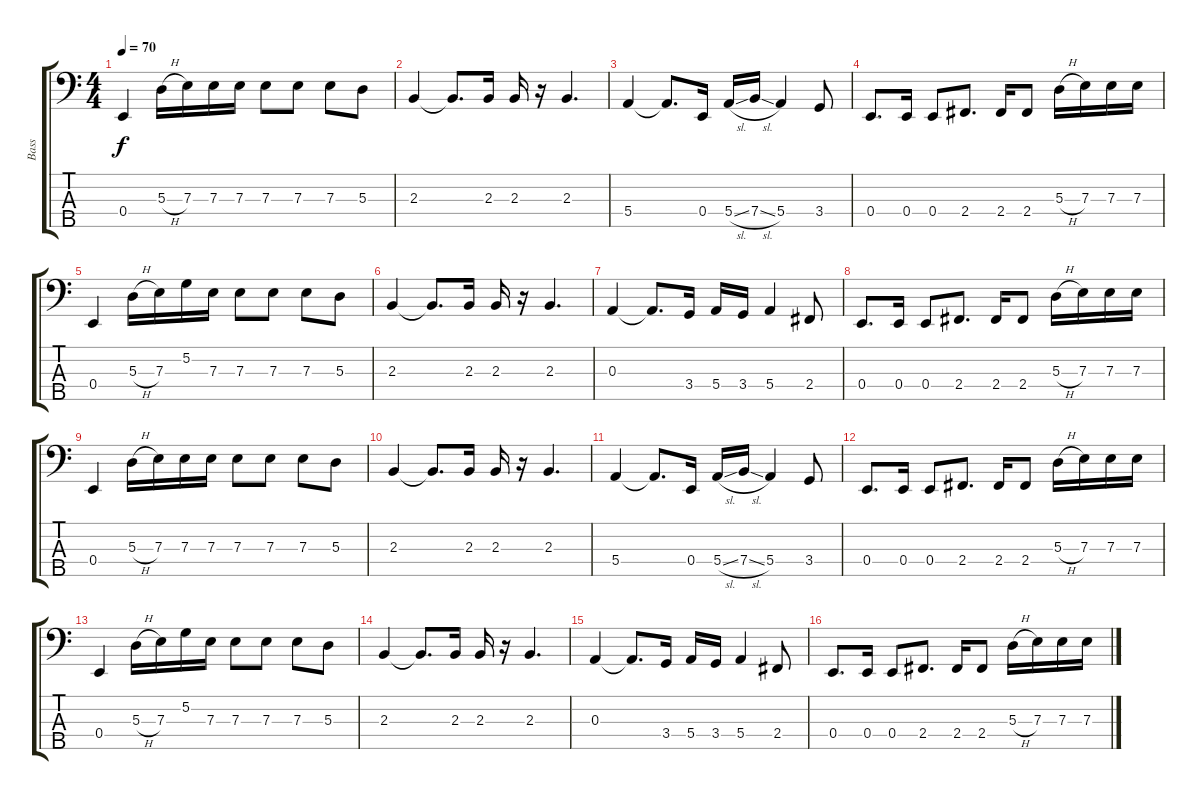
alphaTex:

\track ("Bass" "Bass") {instrument electricbassfinger}
\staff {score tabs}
\tuning (G2 D2 A1 E1 B0) {hide}
\ts (4 4)
\tempo 70
\clef f4
\ks c
0.4.4{dy f} 5.3{h}.16 7.3.16 7.3.16 7.3.16 7.3.8 7.3.8 7.3.8 5.3.8 |
2.3.4 2.3{t}.8{d} 2.3.16 2.3.16 r.16 2.3.4{d} |
5.4.4 5.4{t}.8{d} 0.4.16 5.4{sl}.16 7.4{sl}.16 5.4.4 3.4.8 |
0.4.8{d} 0.4.16 0.4.8 2.4.8{d} 2.4.16 2.4.8 5.3{h}.16 7.3.16 7.3.16 7.3.16 |
0.4.4 5.3{h}.16 7.3.16 5.2.16 7.3.16 7.3.8 7.3.8 7.3.8 5.3.8 |
2.3.4 2.3{t}.8{d} 2.3.16 2.3.16 r.16 2.3.4{d} |
0.3.4 0.3{t}.8{d} 3.4.16 5.4.16 3.4.16 5.4.4 2.4.8 |
0.4.8{d} 0.4.16 0.4.8 2.4.8{d} 2.4.16 2.4.8 5.3{h}.16 7.3.16 7.3.16 7.3.16 |
0.4.4 5.3{h}.16 7.3.16 7.3.16 7.3.16 7.3.8 7.3.8 7.3.8 5.3.8 |
2.3.4 2.3{t}.8{d} 2.3.16 2.3.16 r.16 2.3.4{d} |
5.4.4 5.4{t}.8{d} 0.4.16 5.4{sl}.16 7.4{sl}.16 5.4.4 3.4.8 |
0.4.8{d} 0.4.16 0.4.8 2.4.8{d} 2.4.16 2.4.8 5.3{h}.16 7.3.16 7.3.16 7.3.16 |
0.4.4 5.3{h}.16 7.3.16 5.2.16 7.3.16 7.3.8 7.3.8 7.3.8 5.3.8 |
2.3.4 2.3{t}.8{d} 2.3.16 2.3.16 r.16 2.3.4{d} |
0.3.4 0.3{t}.8{d} 3.4.16 5.4.16 3.4.16 5.4.4 2.4.8 |
0.4.8{d} 0.4.16 0.4.8 2.4.8{d} 2.4.16 2.4.8 5.3{h}.16 7.3.16 7.3.16 7.3.16
